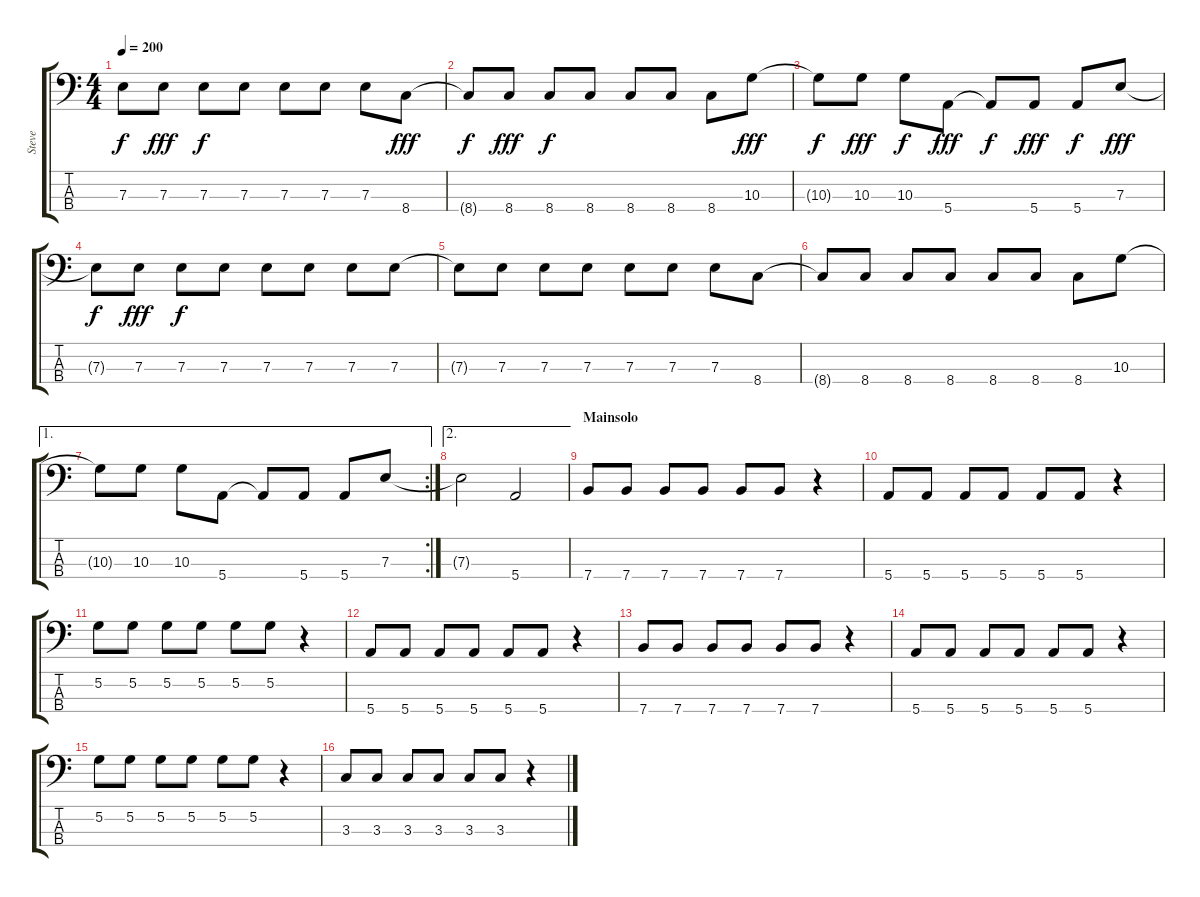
\track ("Steve" "Steve") {instrument electricbassfinger}
\staff {score tabs}
\tuning (G2 D2 A1 E1) {hide}
\ts (4 4)
\tempo 200
\clef f4
\ks c
7.3{t}.8{dy f} 7.3.8{dy fff} 7.3.8{dy f} 7.3.8 7.3.8 7.3.8 7.3.8 8.4.8{dy fff} |
8.4{t}.8{dy f} 8.4.8{dy fff} 8.4.8{dy f} 8.4.8 8.4.8 8.4.8 8.4.8 10.3.8{dy fff} |
10.3{t}.8{dy f} 10.3.8{dy fff} 10.3.8{dy f} 5.4.8{dy fff} 5.4{t}.8{dy f} 5.4.8{dy fff} 5.4.8{dy f} 7.3.8{dy fff} |
7.3{t}.8{dy f} 7.3.8{dy fff} 7.3.8{dy f} 7.3.8 7.3.8 7.3.8 7.3.8 7.3.8 |
7.3{t}.8 7.3.8 7.3.8 7.3.8 7.3.8 7.3.8 7.3.8 8.4.8 |
8.4{t}.8 8.4.8 8.4.8 8.4.8 8.4.8 8.4.8 8.4.8 10.3.8 |
\ae 1
\rc 2
10.3{t}.8 10.3.8 10.3.8 5.4.8 5.4{t}.8 5.4.8 5.4.8 7.3.8 |
\ae 2
7.3{t}.2 5.4.2 |
\section ("" "Mainsolo")
7.4.8 7.4.8 7.4.8 7.4.8 7.4.8 7.4.8 r.4 |
5.4.8 5.4.8 5.4.8 5.4.8 5.4.8 5.4.8 r.4 |
5.2.8 5.2.8 5.2.8 5.2.8 5.2.8 5.2.8 r.4 |
5.4.8 5.4.8 5.4.8 5.4.8 5.4.8 5.4.8 r.4 |
7.4.8 7.4.8 7.4.8 7.4.8 7.4.8 7.4.8 r.4 |
5.4.8 5.4.8 5.4.8 5.4.8 5.4.8 5.4.8 r.4 |
5.2.8 5.2.8 5.2.8 5.2.8 5.2.8 5.2.8 r.4 |
3.3.8 3.3.8 3.3.8 3.3.8 3.3.8 3.3.8 r.4
